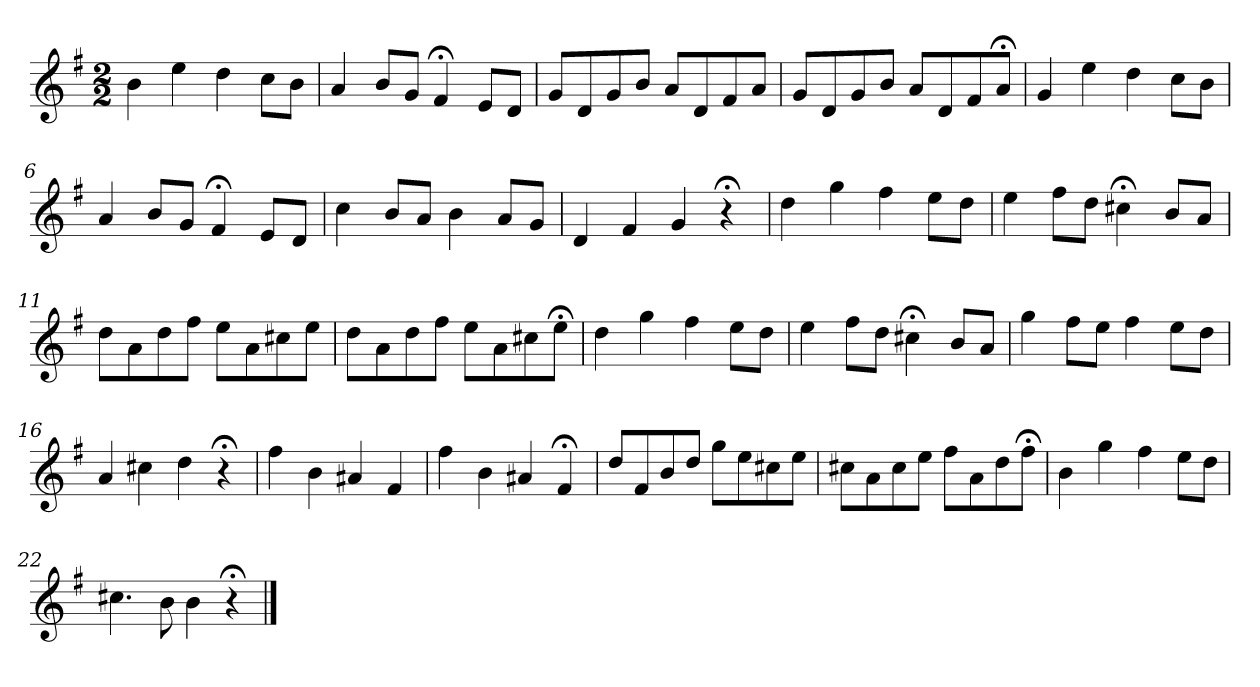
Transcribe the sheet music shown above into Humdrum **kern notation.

**kern
*part1
*staff1
*k[f#]
*G:
*M2/2
*MM120
=1
4b
4ee
4dd
8ccL
8bJ
=2
4a
8bL
8gJ
4f#;<
8eL
8dJ
=3
8gL
8d
8g
8bJ
8aL
8d
8f#
8aJ
=4
8gL
8d
8g
8bJ
8aL
8d
8f#
8a;<J
=5
4g
4ee
4dd
8ccL
8bJ
=6
4a
8bL
8gJ
4f#;<
8eL
8dJ
=7
4cc
8bL
8aJ
4b
8aL
8gJ
=8
4d
4f#
4g
4r;<
=9
4dd
4gg
4ff#
8eeL
8ddJ
=10
4ee
8ff#L
8ddJ
4cc#X;<
8bL
8aJ
=11
8ddL
8a
8dd
8ff#J
8eeL
8a
8cc#X
8eeJ
=12
8ddL
8a
8dd
8ff#J
8eeL
8a
8cc#X
8ee;<J
=13
4dd
4gg
4ff#
8eeL
8ddJ
=14
4ee
8ff#L
8ddJ
4cc#X;<
8bL
8aJ
=15
4gg
8ff#L
8eeJ
4ff#
8eeL
8ddJ
=16
4a
4cc#X
4dd
4r;<
=17
4ff#
4b
4a#X
4f#
=18
4ff#
4b
4a#X
4f#;<
=19
8ddL
8f#
8b
8ddJ
8ggL
8ee
8cc#X
8eeJ
=20
8cc#XL
8a
8cc#
8eeJ
8ff#L
8a
8dd
8ff#;<J
=21
4b
4gg
4ff#
8eeL
8ddJ
=22
4.cc#X
8b
4b
4r;<
==
*-
